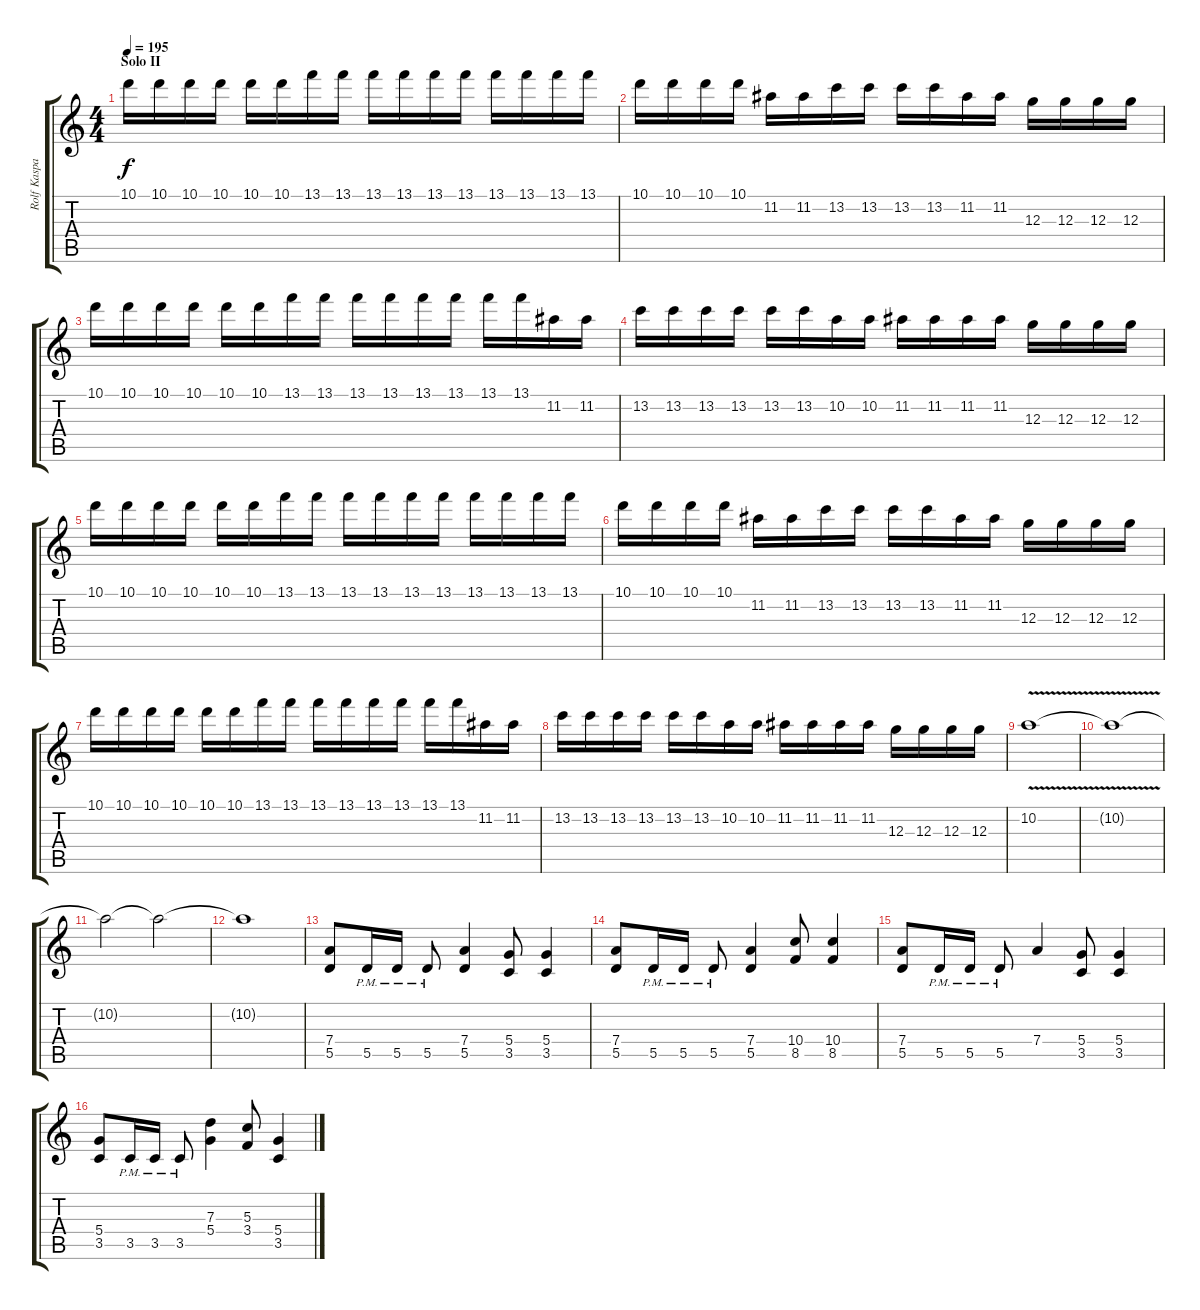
\track ("Rolf Kasparek (Solista)" "Rolf Kaspa") {instrument overdrivenguitar}
\staff {score tabs}
\tuning (E4 B3 G3 D3 A2 E2) {hide}
\ts (4 4)
\section ("" "Solo II")
\tempo 195
\clef g2
\ks c
10.1.16{dy f} 10.1.16 10.1.16 10.1.16 10.1.16 10.1.16 13.1.16 13.1.16 13.1.16 13.1.16 13.1.16 13.1.16 13.1.16 13.1.16 13.1.16 13.1.16 |
10.1.16 10.1.16 10.1.16 10.1.16 11.2.16 11.2.16 13.2.16 13.2.16 13.2.16 13.2.16 11.2.16 11.2.16 12.3.16 12.3.16 12.3.16 12.3.16 |
10.1.16 10.1.16 10.1.16 10.1.16 10.1.16 10.1.16 13.1.16 13.1.16 13.1.16 13.1.16 13.1.16 13.1.16 13.1.16 13.1.16 11.2.16 11.2.16 |
13.2.16 13.2.16 13.2.16 13.2.16 13.2.16 13.2.16 10.2.16 10.2.16 11.2.16 11.2.16 11.2.16 11.2.16 12.3.16 12.3.16 12.3.16 12.3.16 |
10.1.16 10.1.16 10.1.16 10.1.16 10.1.16 10.1.16 13.1.16 13.1.16 13.1.16 13.1.16 13.1.16 13.1.16 13.1.16 13.1.16 13.1.16 13.1.16 |
10.1.16 10.1.16 10.1.16 10.1.16 11.2.16 11.2.16 13.2.16 13.2.16 13.2.16 13.2.16 11.2.16 11.2.16 12.3.16 12.3.16 12.3.16 12.3.16 |
10.1.16 10.1.16 10.1.16 10.1.16 10.1.16 10.1.16 13.1.16 13.1.16 13.1.16 13.1.16 13.1.16 13.1.16 13.1.16 13.1.16 11.2.16 11.2.16 |
13.2.16 13.2.16 13.2.16 13.2.16 13.2.16 13.2.16 10.2.16 10.2.16 11.2.16 11.2.16 11.2.16 11.2.16 12.3.16 12.3.16 12.3.16 12.3.16 |
10.2{v}.1 |
10.2{t}.1 |
10.2{t}.2 10.2{t}.2 |
10.2{t}.1 |
(7.4 5.5).8 5.5{pm}.16 5.5{pm}.16 5.5{pm}.8 (7.4 5.5).4 (5.4 3.5).8 (5.4 3.5).4 |
(7.4 5.5).8 5.5{pm}.16 5.5{pm}.16 5.5{pm}.8 (7.4 5.5).4 (10.4 8.5).8 (10.4 8.5).4 |
(7.4 5.5).8 5.5{pm}.16 5.5{pm}.16 5.5{pm}.8 7.4.4 (5.4 3.5).8 (5.4 3.5).4 |
(5.4 3.5).8 3.5{pm}.16 3.5{pm}.16 3.5{pm}.8 (7.3 5.4).4 (5.3 3.4).8 (5.4 3.5).4
